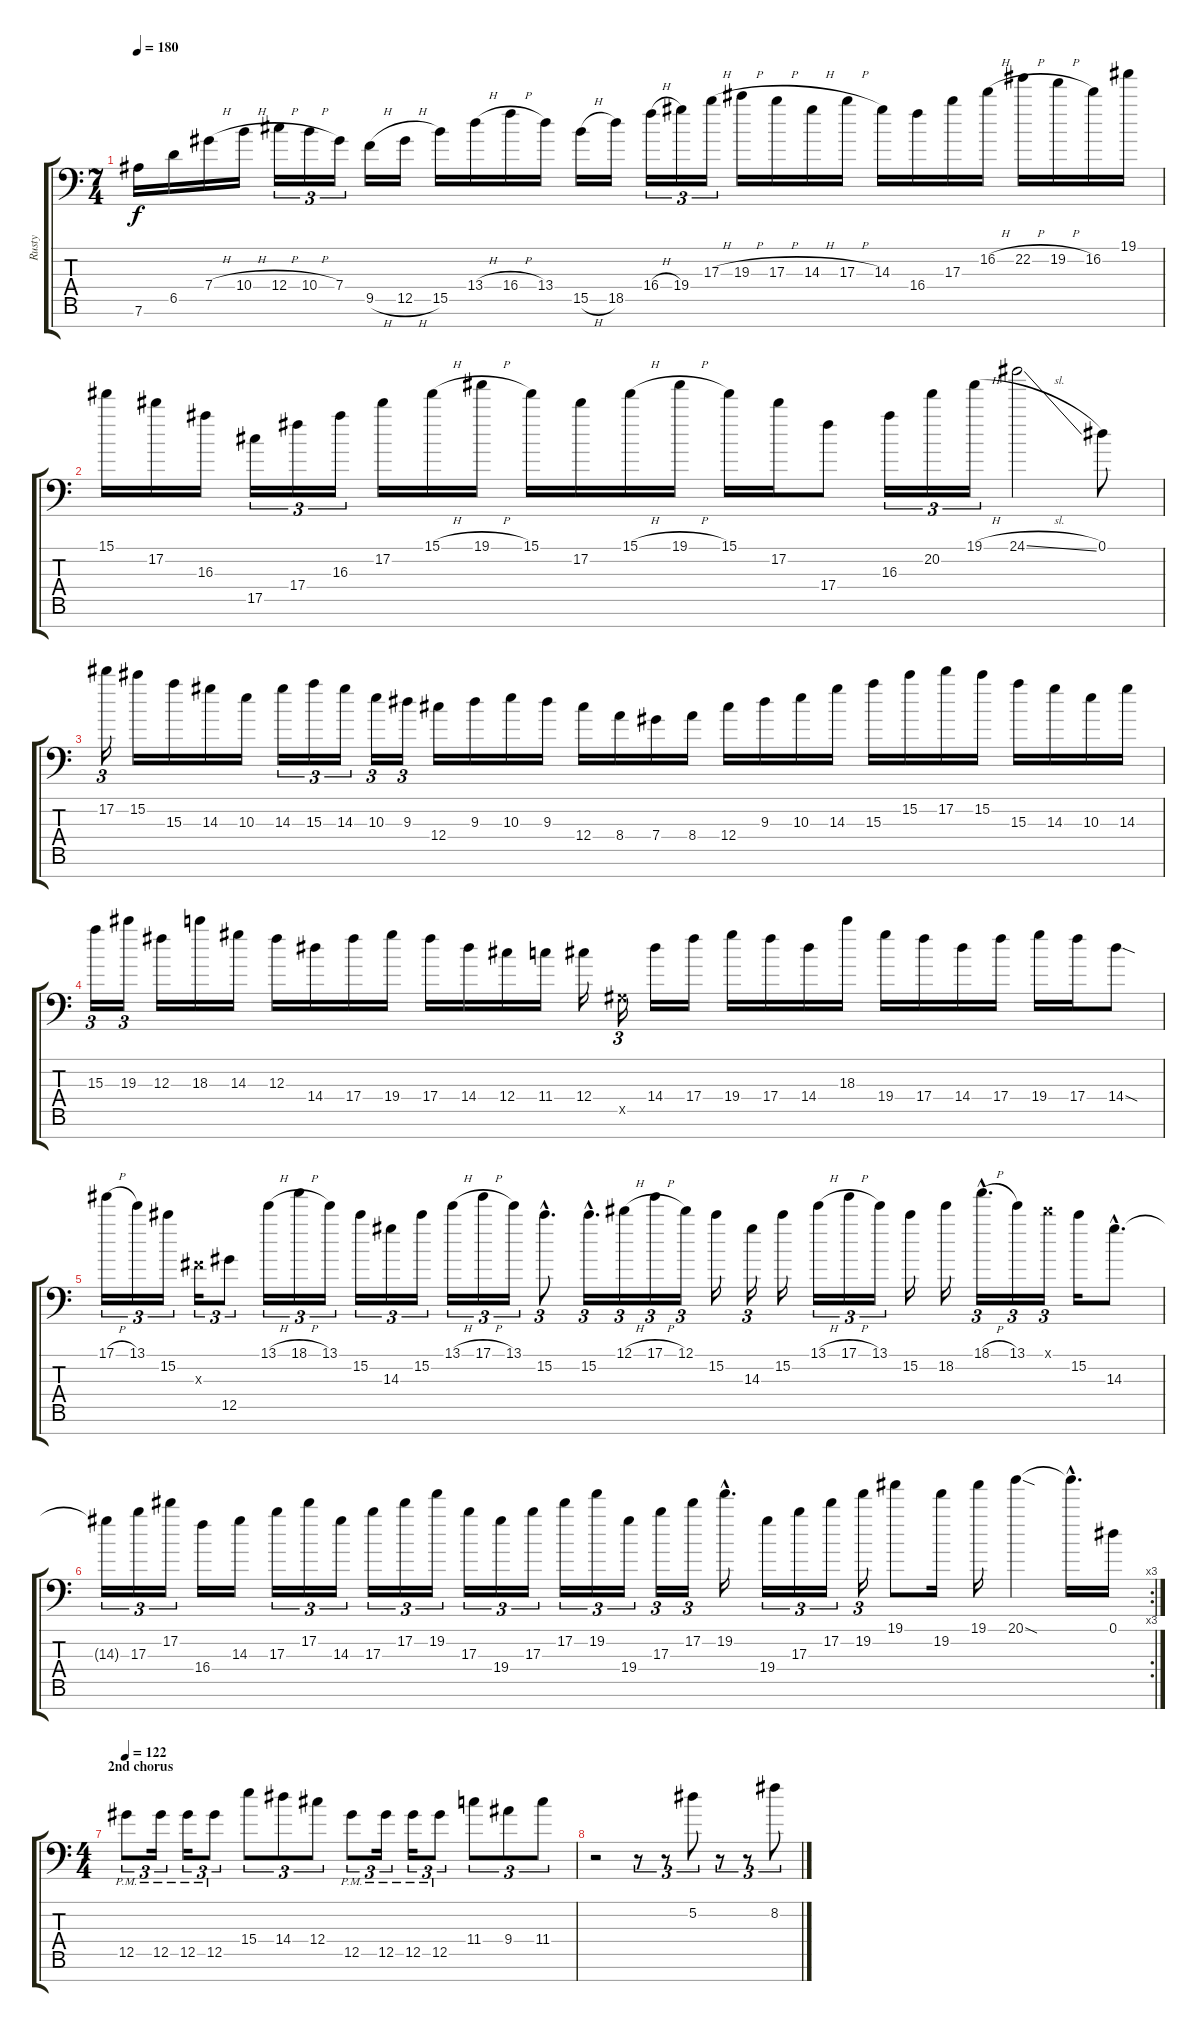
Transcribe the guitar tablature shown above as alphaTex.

\track ("Rusty" "Rusty") {instrument distortionguitar}
\staff {score tabs}
\tuning (Eb4 Bb3 Gb3 Db3 Ab2 Eb2 Bb1) {hide}
\ts (7 4)
\tempo 180
\clef f4
\ks c
7.6.16{dy f} 6.5.16 7.4{h}.16 10.4{h}.16 12.4{h}.16{tu (3 2)} 10.4{h}.16{tu (3 2)} 7.4.16{tu (3 2)} 9.5{h}.16 12.5{h}.16 15.5.16 13.4{h}.16 16.4{h}.16 13.4.16 15.5{h}.16 18.5.16 16.4{h}.16{tu (3 2)} 19.4.16{tu (3 2)} 17.3{h}.16{tu (3 2)} 19.3{h}.16 17.3{h}.16 14.3{h}.16 17.3{h}.16 14.3.16 16.4.16 17.3.16 16.2{h}.16 22.2{h}.16 19.2{h}.16 16.2.16 19.1.16 |
15.1.16 17.2.16 16.3.16 17.5.16{tu (3 2)} 17.4.16{tu (3 2)} 16.3.16{tu (3 2)} 17.2.16 15.1{h}.16 19.1{h}.16 15.1.16 17.2.16 15.1{h}.16 19.1{h}.16 15.1.16 17.2.16 17.4.8 16.3.16{tu (3 2)} 20.2.16{tu (3 2)} 19.1{h}.16{tu (3 2)} 24.1{sl}.2 0.1.8 |
17.2.16{tu (3 2)} 15.2.16 15.3.16 14.3.16 10.3.16 14.3.16{tu (3 2)} 15.3.16{tu (3 2)} 14.3.16{tu (3 2)} 10.3.16{tu (3 2)} 9.3.16{tu (3 2)} 12.4.16 9.3.16 10.3.16 9.3.16 12.4.16 8.4.16 7.4.16 8.4.16 12.4.16 9.3.16 10.3.16 14.3.16 15.3.16 15.2.16 17.2.16 15.2.16 15.3.16 14.3.16 10.3.16 14.3.16 |
15.3.16{tu (3 2)} 19.3.16{tu (3 2)} 12.3.16 18.3.16 14.3.16 12.3.16 14.4.16 17.4.16 19.4.16 17.4.16 14.4.16 12.4.16 11.4.16 12.4.16 0.5{x}.16{tu (3 2)} 14.4.16 17.4.16 19.4.16 17.4.16 14.4.16 18.3.16 19.4.16 17.4.16 14.4.16 17.4.16 19.4.16 17.4.16 14.4{sod}.8 |
17.1{h}.16{tu (3 2)} 13.1.16{tu (3 2)} 15.2.16{tu (3 2)} 0.3{x}.16{tu (3 2)} 12.5.8{tu (3 2)} 13.1{h}.16{tu (3 2)} 18.1{h}.16{tu (3 2)} 13.1.16{tu (3 2)} 15.2.16{tu (3 2)} 14.3.16{tu (3 2)} 15.2.16{tu (3 2)} 13.1{h}.16{tu (3 2)} 17.1{h}.16{tu (3 2)} 13.1.16{tu (3 2)} 15.2{hac}.8{d tu (3 2)} 15.2{hac}.16{d tu (3 2)} 12.1{h}.16{tu (3 2)} 17.1{h}.16{tu (3 2)} 12.1.16{tu (3 2)} 15.2.16 14.3.16{tu (3 2)} 15.2.16 13.1{h}.16{tu (3 2)} 17.1{h}.16{tu (3 2)} 13.1.16{tu (3 2)} 15.2.16 18.2.16 18.1{h hac}.16{d tu (3 2)} 13.1.16{tu (3 2)} 12.1{x}.16{tu (3 2)} 15.2.16 14.3{hac}.8{d} |
\rc 3
14.3{t}.16{tu (3 2)} 17.3.16{tu (3 2)} 17.2.16{tu (3 2)} 16.4.16 14.3.16 17.3.16{tu (3 2)} 17.2.16{tu (3 2)} 14.3.16{tu (3 2)} 17.3.16{tu (3 2)} 17.2.16{tu (3 2)} 19.2.16{tu (3 2)} 17.3.16{tu (3 2)} 19.4.16{tu (3 2)} 17.3.16{tu (3 2)} 17.2.16{tu (3 2)} 19.2.16{tu (3 2)} 19.4.16{tu (3 2)} 17.3.16{tu (3 2)} 17.2.16{tu (3 2)} 19.2{hac}.16{d} 19.4.16{tu (3 2)} 17.3.16{tu (3 2)} 17.2.16{tu (3 2)} 19.2.16{tu (3 2)} 19.1.8 19.2.16 19.1.16 20.1{sod}.4 20.1{hac t}.16{d} 0.1.16 |
\ts (4 4)
\section ("" "2nd chorus")
\tempo 122
12.5{pm}.8{tu (3 2) volume 11} 12.5{pm}.16{tu (3 2)} 12.5{pm}.16{tu (3 2)} 12.5{pm}.8{tu (3 2)} 15.4.8{tu (3 2)} 14.4.8{tu (3 2)} 12.4.8{tu (3 2)} 12.5{pm}.8{tu (3 2)} 12.5{pm}.16{tu (3 2)} 12.5{pm}.16{tu (3 2)} 12.5{pm}.8{tu (3 2)} 11.4.8{tu (3 2)} 9.4.8{tu (3 2)} 11.4.8{tu (3 2)} |
r.2 r.8{tu (3 2)} r.8{tu (3 2)} 5.2.8{tu (3 2)} r.8{tu (3 2)} r.8{tu (3 2)} 8.2.8{tu (3 2)}
